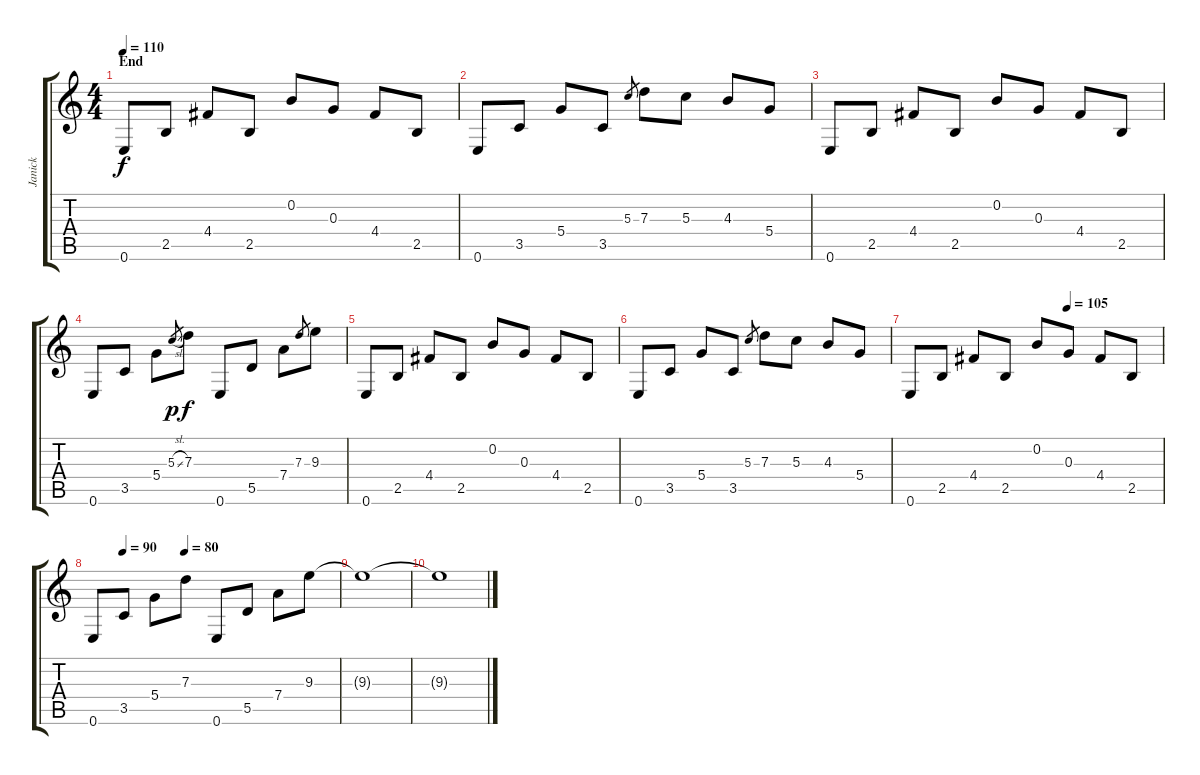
\track ("Janick" "Janick") {instrument overdrivenguitar}
\staff {score tabs}
\tuning (E4 B3 G3 D3 A2 E2) {hide}
\ts (4 4)
\section ("" "End")
\tempo 110
\clef g2
\ks c
0.6.8{dy f instrument electricguitarmuted} 2.5.8 4.4.8 2.5.8 0.2.8 0.3.8 4.4.8 2.5.8 |
0.6.8 3.5.8 5.4.8 3.5.8 5.3.8{gr} 7.3.8 5.3.8 4.3.8 5.4.8 |
0.6.8 2.5.8 4.4.8 2.5.8 0.2.8 0.3.8 4.4.8 2.5.8 |
0.6.8 3.5.8 5.4.8 5.3{sl}.8{gr dy p} 7.3.8{dy f} 0.6.8 5.5.8 7.4.8 7.3.8{gr} 9.3.8 |
0.6.8 2.5.8 4.4.8 2.5.8 0.2.8 0.3.8 4.4.8 2.5.8 |
0.6.8 3.5.8 5.4.8 3.5.8 5.3.8{gr} 7.3.8 5.3.8 4.3.8 5.4.8 |
\tempo (105 0.625)
0.6.8 2.5.8 4.4.8 2.5.8 0.2.8 0.3.8 4.4.8 2.5.8 |
\tempo (90 0.125)
\tempo (80 0.375)
0.6.8{volume 8} 3.5.8 5.4.8 7.3.8 0.6.8 5.5.8 7.4.8 9.3.8 |
9.3{t}.1 |
9.3{t}.1
